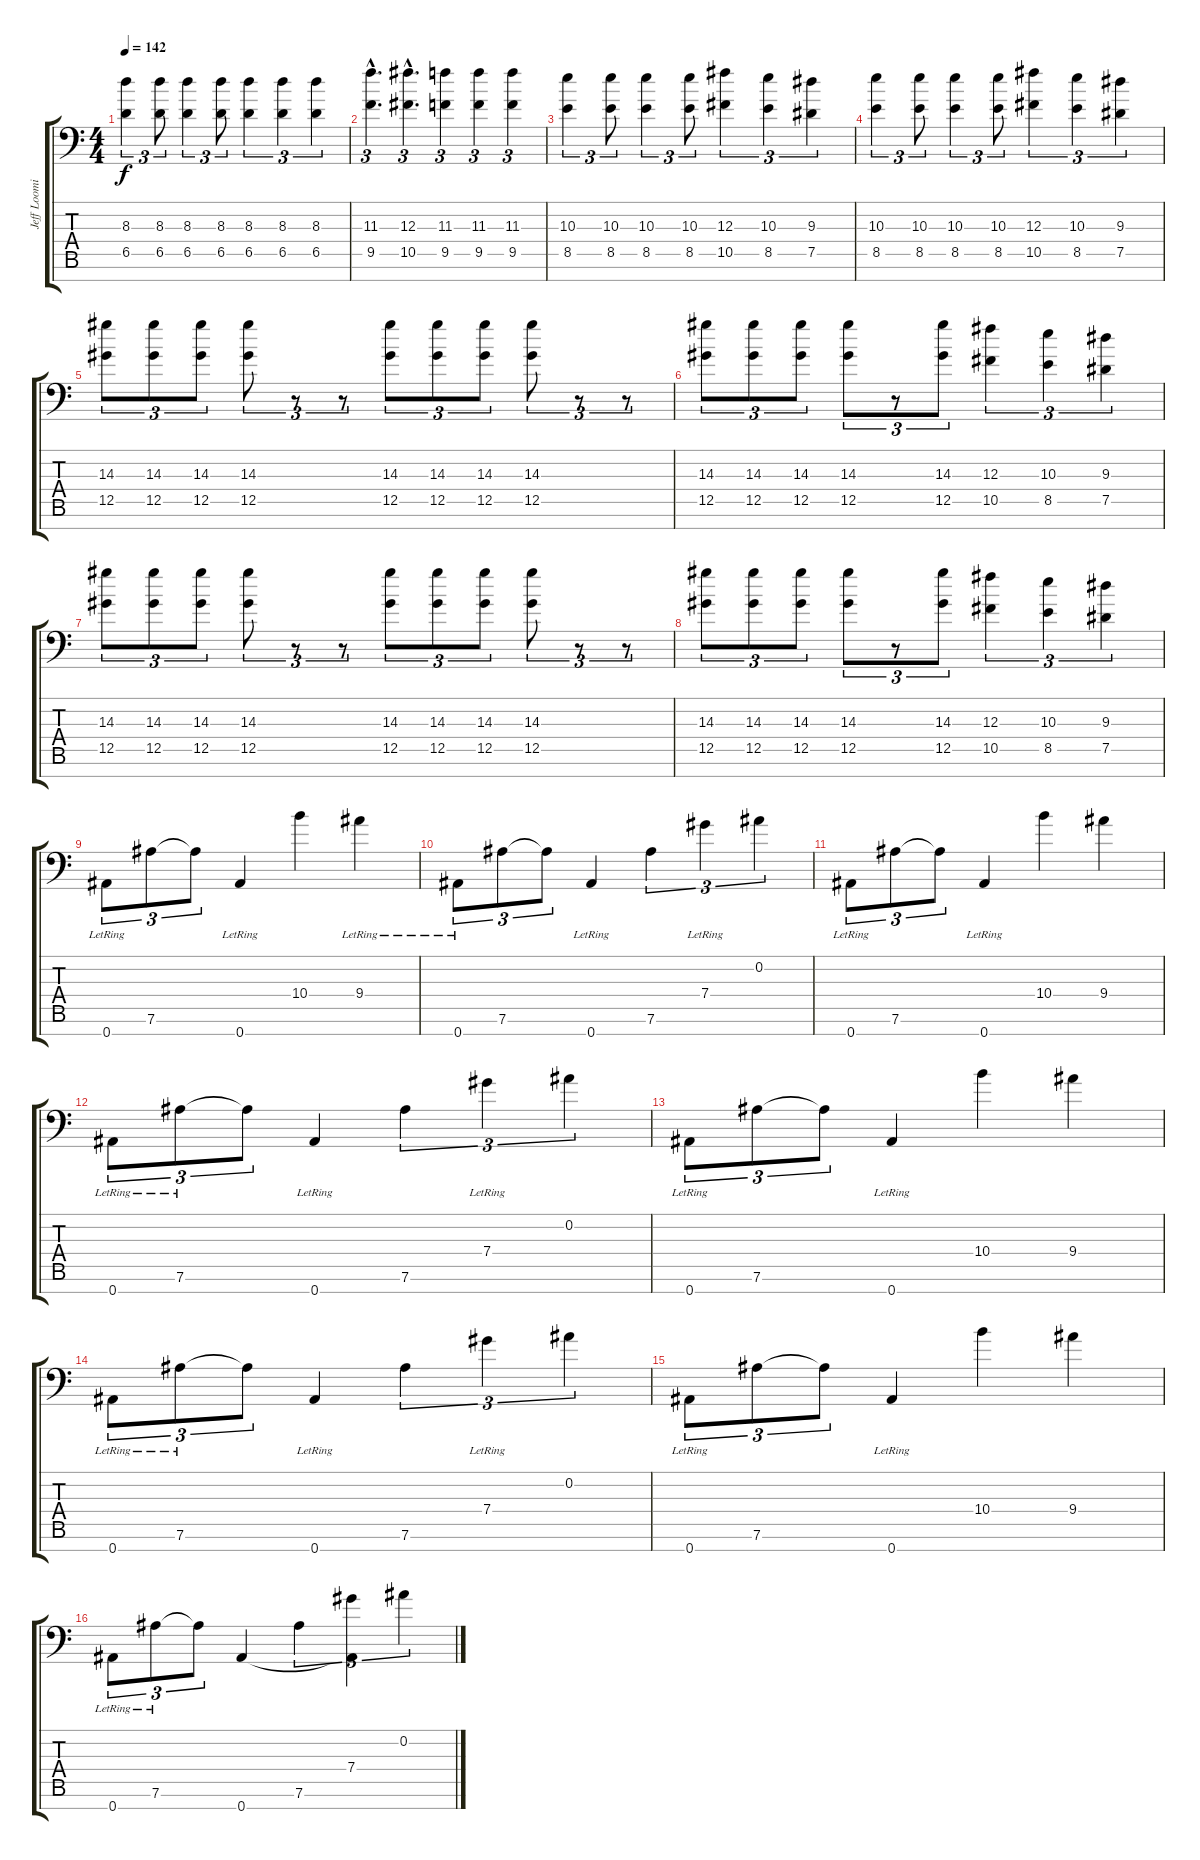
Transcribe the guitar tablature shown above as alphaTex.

\track ("Jeff Loomis" "Jeff Loomi") {instrument distortionguitar}
\staff {score tabs}
\tuning (Eb4 Bb3 Gb3 Db3 Ab2 Eb2 Bb1) {hide}
\ts (4 4)
\tempo 142
\clef f4
\ks c
(8.3 6.5).4{tu (3 2) dy f} (8.3 6.5).8{tu (3 2)} (8.3 6.5).4{tu (3 2)} (8.3 6.5).8{tu (3 2)} (8.3 6.5).4{tu (3 2)} (8.3 6.5).4{tu (3 2)} (8.3 6.5).4{tu (3 2)} |
(11.3{hac} 9.5{hac}).4{d tu (3 2)} (12.3{hac} 10.5{hac}).4{d tu (3 2)} (11.3 9.5).4{tu (3 2)} (11.3 9.5).4{tu (3 2)} (11.3 9.5).4{tu (3 2)} |
(10.3 8.5).4{tu (3 2)} (10.3 8.5).8{tu (3 2)} (10.3 8.5).4{tu (3 2)} (10.3 8.5).8{tu (3 2)} (12.3 10.5).4{tu (3 2)} (10.3 8.5).4{tu (3 2)} (9.3 7.5).4{tu (3 2)} |
(10.3 8.5).4{tu (3 2)} (10.3 8.5).8{tu (3 2)} (10.3 8.5).4{tu (3 2)} (10.3 8.5).8{tu (3 2)} (12.3 10.5).4{tu (3 2)} (10.3 8.5).4{tu (3 2)} (9.3 7.5).4{tu (3 2)} |
(14.3 12.5).8{tu (3 2)} (14.3 12.5).8{tu (3 2)} (14.3 12.5).8{tu (3 2)} (14.3 12.5).8{tu (3 2)} r.8{tu (3 2)} r.8{tu (3 2)} (14.3 12.5).8{tu (3 2)} (14.3 12.5).8{tu (3 2)} (14.3 12.5).8{tu (3 2)} (14.3 12.5).8{tu (3 2)} r.8{tu (3 2)} r.8{tu (3 2)} |
(14.3 12.5).8{tu (3 2)} (14.3 12.5).8{tu (3 2)} (14.3 12.5).8{tu (3 2)} (14.3 12.5).8{tu (3 2)} r.8{tu (3 2)} (14.3 12.5).8{tu (3 2)} (12.3 10.5).4{tu (3 2)} (10.3 8.5).4{tu (3 2)} (9.3 7.5).4{tu (3 2)} |
(14.3 12.5).8{tu (3 2)} (14.3 12.5).8{tu (3 2)} (14.3 12.5).8{tu (3 2)} (14.3 12.5).8{tu (3 2)} r.8{tu (3 2)} r.8{tu (3 2)} (14.3 12.5).8{tu (3 2)} (14.3 12.5).8{tu (3 2)} (14.3 12.5).8{tu (3 2)} (14.3 12.5).8{tu (3 2)} r.8{tu (3 2)} r.8{tu (3 2)} |
(14.3 12.5).8{tu (3 2)} (14.3 12.5).8{tu (3 2)} (14.3 12.5).8{tu (3 2)} (14.3 12.5).8{tu (3 2)} r.8{tu (3 2)} (14.3 12.5).8{tu (3 2)} (12.3 10.5).4{tu (3 2)} (10.3 8.5).4{tu (3 2)} (9.3 7.5).4{tu (3 2)} |
0.7{lr}.8{tu (3 2)} 7.6.8{tu (3 2)} 7.6{t}.8{tu (3 2)} 0.7{lr}.4 10.4.4 9.4{lr}.4 |
0.7{lr}.8{tu (3 2)} 7.6.8{tu (3 2)} 7.6{t}.8{tu (3 2)} 0.7{lr}.4 7.6.4{tu (3 2)} 7.4{lr}.4{tu (3 2)} 0.2.4{tu (3 2)} |
0.7{lr}.8{tu (3 2)} 7.6.8{tu (3 2)} 7.6{t}.8{tu (3 2)} 0.7{lr}.4 10.4.4 9.4.4 |
0.7{lr}.8{tu (3 2)} 7.6{lr}.8{tu (3 2)} 7.6{t}.8{tu (3 2)} 0.7{lr}.4 7.6.4{tu (3 2)} 7.4{lr}.4{tu (3 2)} 0.2.4{tu (3 2)} |
0.7{lr}.8{tu (3 2)} 7.6.8{tu (3 2)} 7.6{t}.8{tu (3 2)} 0.7{lr}.4 10.4.4 9.4.4 |
0.7{lr}.8{tu (3 2)} 7.6{lr}.8{tu (3 2)} 7.6{t}.8{tu (3 2)} 0.7{lr}.4 7.6.4{tu (3 2)} 7.4{lr}.4{tu (3 2)} 0.2.4{tu (3 2)} |
0.7{lr}.8{tu (3 2)} 7.6.8{tu (3 2)} 7.6{t}.8{tu (3 2)} 0.7{lr}.4 10.4.4 9.4.4 |
0.7{lr}.8{tu (3 2)} 7.6{lr}.8{tu (3 2)} 7.6{t}.8{tu (3 2)} 0.7.4 7.6.4{tu (3 2)} (7.4 0.7{t}).4{tu (3 2)} 0.2.4{tu (3 2)}
